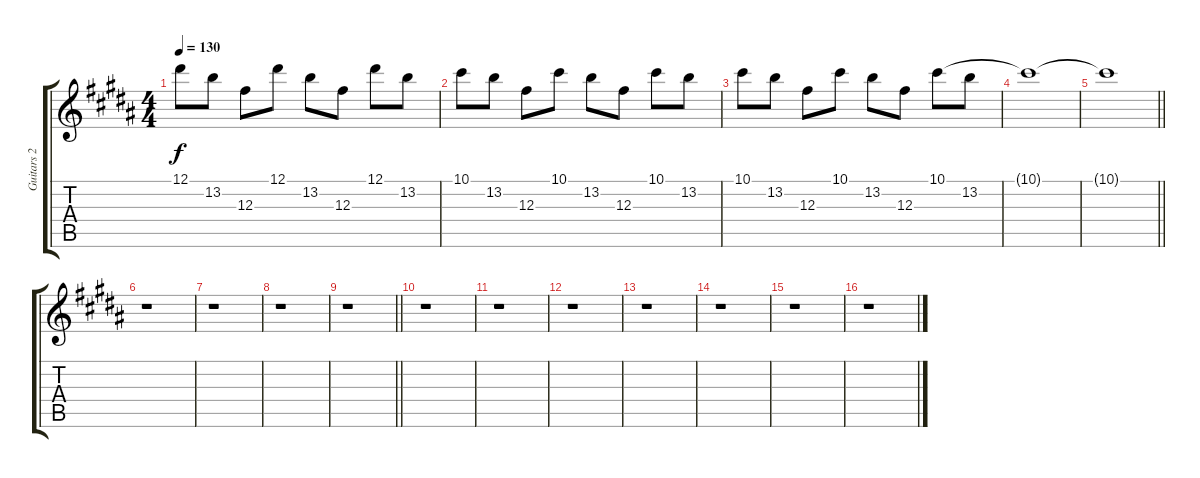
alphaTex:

\track ("Guitars 2" "Guitars 2") {instrument electricguitarclean}
\staff {score tabs}
\tuning (Eb4 Bb3 Gb3 Db3 Ab2 Db3) {hide}
\ts (4 4)
\tempo 130
\clef g2
\ks b
12.1.8{dy f} 13.2.8 12.3.8 12.1.8 13.2.8 12.3.8 12.1.8 13.2.8 |
10.1.8 13.2.8 12.3.8 10.1.8 13.2.8 12.3.8 10.1.8 13.2.8 |
10.1.8 13.2.8 12.3.8 10.1.8 13.2.8 12.3.8 10.1.8 13.2.8 |
10.1{t}.1 |
\barLineRight lightlight
10.1{t}.1 |
r.1 |
r.1 |
r.1 |
\barLineRight lightlight
r.1 |
r.1 |
r.1 |
r.1 |
r.1 |
r.1 |
r.1 |
r.1
